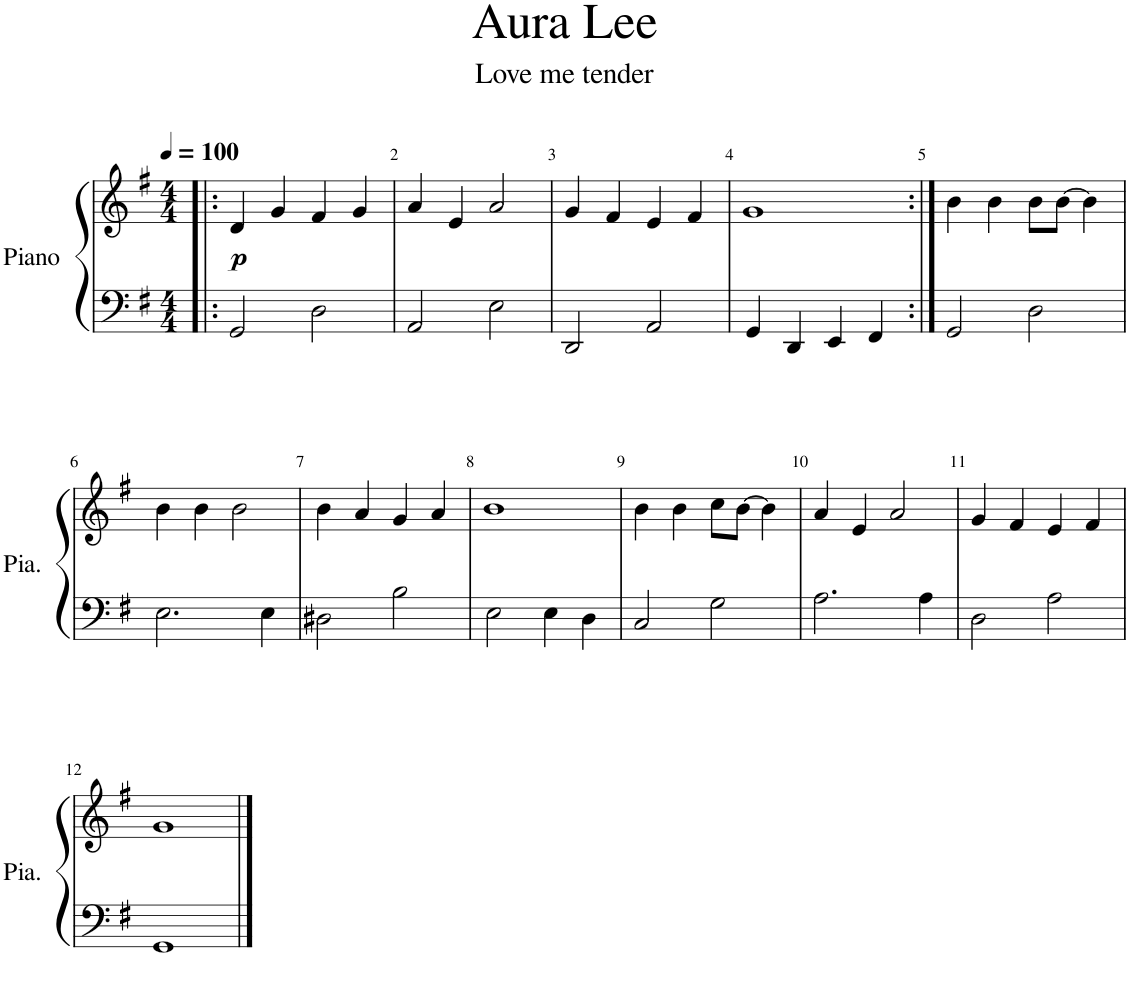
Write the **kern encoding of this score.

**kern	**kern	**dynam
*part1	*part1	*part1
*staff2	*staff1	*staff1/2
*I"Piano	*	*
*I'Pia.	*	*
*clefF4	*clefG2	*
*k[f#]	*k[f#]	*
*M4/4	*M4/4	*
*MM100	*MM100	*
=1!|:	=1!|:	=1!|:
!	!	!LO:DY:b
2GG/	4d/	p
.	4g/	.
2D\	4f#/	.
.	4g/	.
=2	=2	=2
2AA/	4a/	.
.	4e/	.
2E\	2a/	.
=3	=3	=3
2DD/	4g/	.
.	4f#/	.
2AA/	4e/	.
.	4f#/	.
=4	=4	=4
4GG/	1g	.
4DD/	.	.
4EE/	.	.
4FF#/	.	.
=5:|!	=5:|!	=5:|!
2GG/	4b\	.
.	4b\	.
2D\	8b\L	.
.	[8b\J	.
.	4b\]	.
!!LO:LB:g=z
=6	=6	=6
2.E\	4b\	.
.	4b\	.
.	2b\	.
4E\	.	.
=7	=7	=7
2D#X\	4b\	.
.	4a/	.
2B\	4g/	.
.	4a/	.
=8	=8	=8
2E\	1b	.
4E\	.	.
4D\	.	.
=9	=9	=9
2C/	4b\	.
.	4b\	.
2G\	8cc\L	.
.	[8b\J	.
.	4b\]	.
=10	=10	=10
2.A\	4a/	.
.	4e/	.
.	2a/	.
4A\	.	.
=11	=11	=11
2D\	4g/	.
.	4f#/	.
2A\	4e/	.
.	4f#/	.
!!LO:LB:g=z
=12	=12	=12
1GG	1g	.
==	==	==
*-	*-	*-
